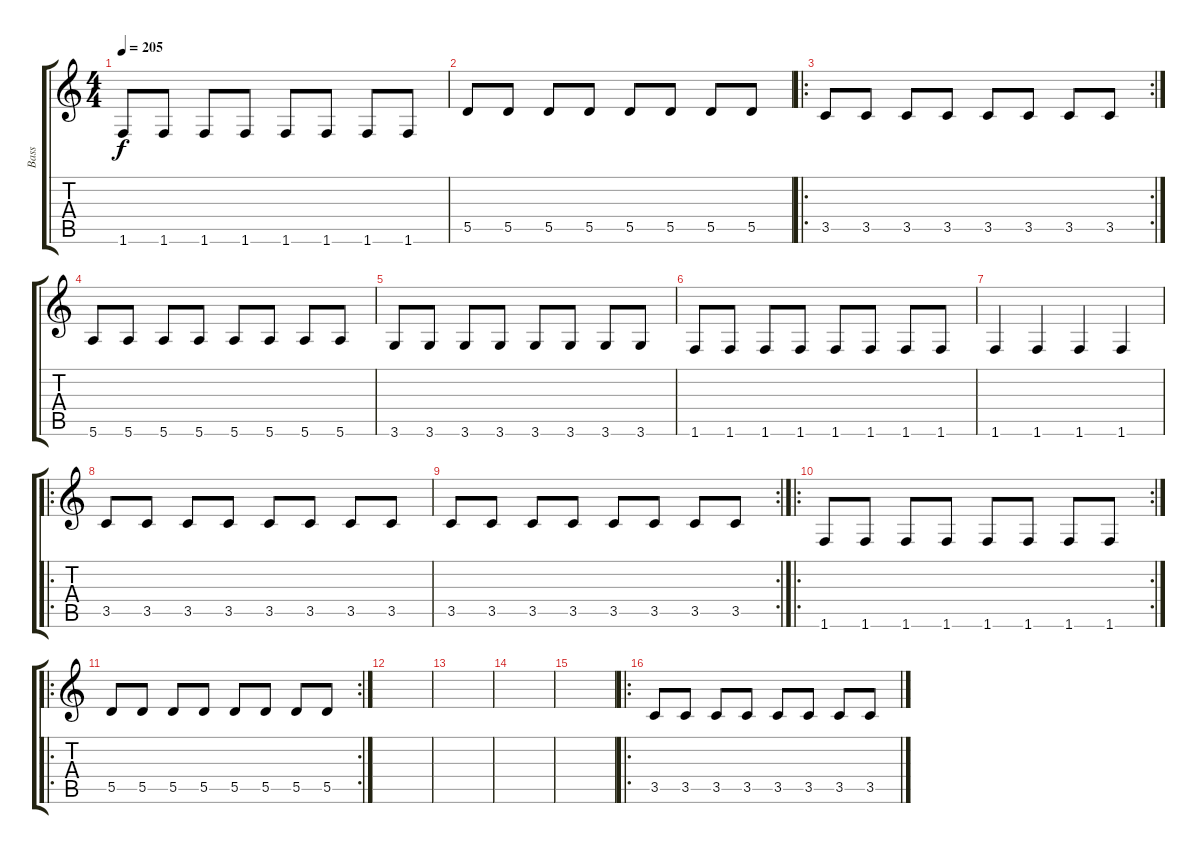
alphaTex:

\track ("Bass" "Bass") {instrument electricbasspick}
\staff {score tabs}
\tuning (E4 B3 G3 D3 A2 E2) {hide}
\ts (4 4)
\tempo 205
\clef g2
\ks c
1.6.8{dy f} 1.6.8 1.6.8 1.6.8 1.6.8 1.6.8 1.6.8 1.6.8 |
5.5.8 5.5.8 5.5.8 5.5.8 5.5.8 5.5.8 5.5.8 5.5.8 |
\ro
\rc 2
3.5.8 3.5.8 3.5.8 3.5.8 3.5.8 3.5.8 3.5.8 3.5.8 |
5.6.8 5.6.8 5.6.8 5.6.8 5.6.8 5.6.8 5.6.8 5.6.8 |
3.6.8 3.6.8 3.6.8 3.6.8 3.6.8 3.6.8 3.6.8 3.6.8 |
1.6.8 1.6.8 1.6.8 1.6.8 1.6.8 1.6.8 1.6.8 1.6.8 |
1.6.4 1.6.4 1.6.4 1.6.4 |
\ro
3.5.8 3.5.8 3.5.8 3.5.8 3.5.8 3.5.8 3.5.8 3.5.8 |
\rc 2
3.5.8 3.5.8 3.5.8 3.5.8 3.5.8 3.5.8 3.5.8 3.5.8 |
\ro
\rc 2
1.6.8 1.6.8 1.6.8 1.6.8 1.6.8 1.6.8 1.6.8 1.6.8 |
\ro
\rc 2
5.5.8 5.5.8 5.5.8 5.5.8 5.5.8 5.5.8 5.5.8 5.5.8 |
|
|
|
|
\ro
3.5.8 3.5.8 3.5.8 3.5.8 3.5.8 3.5.8 3.5.8 3.5.8
